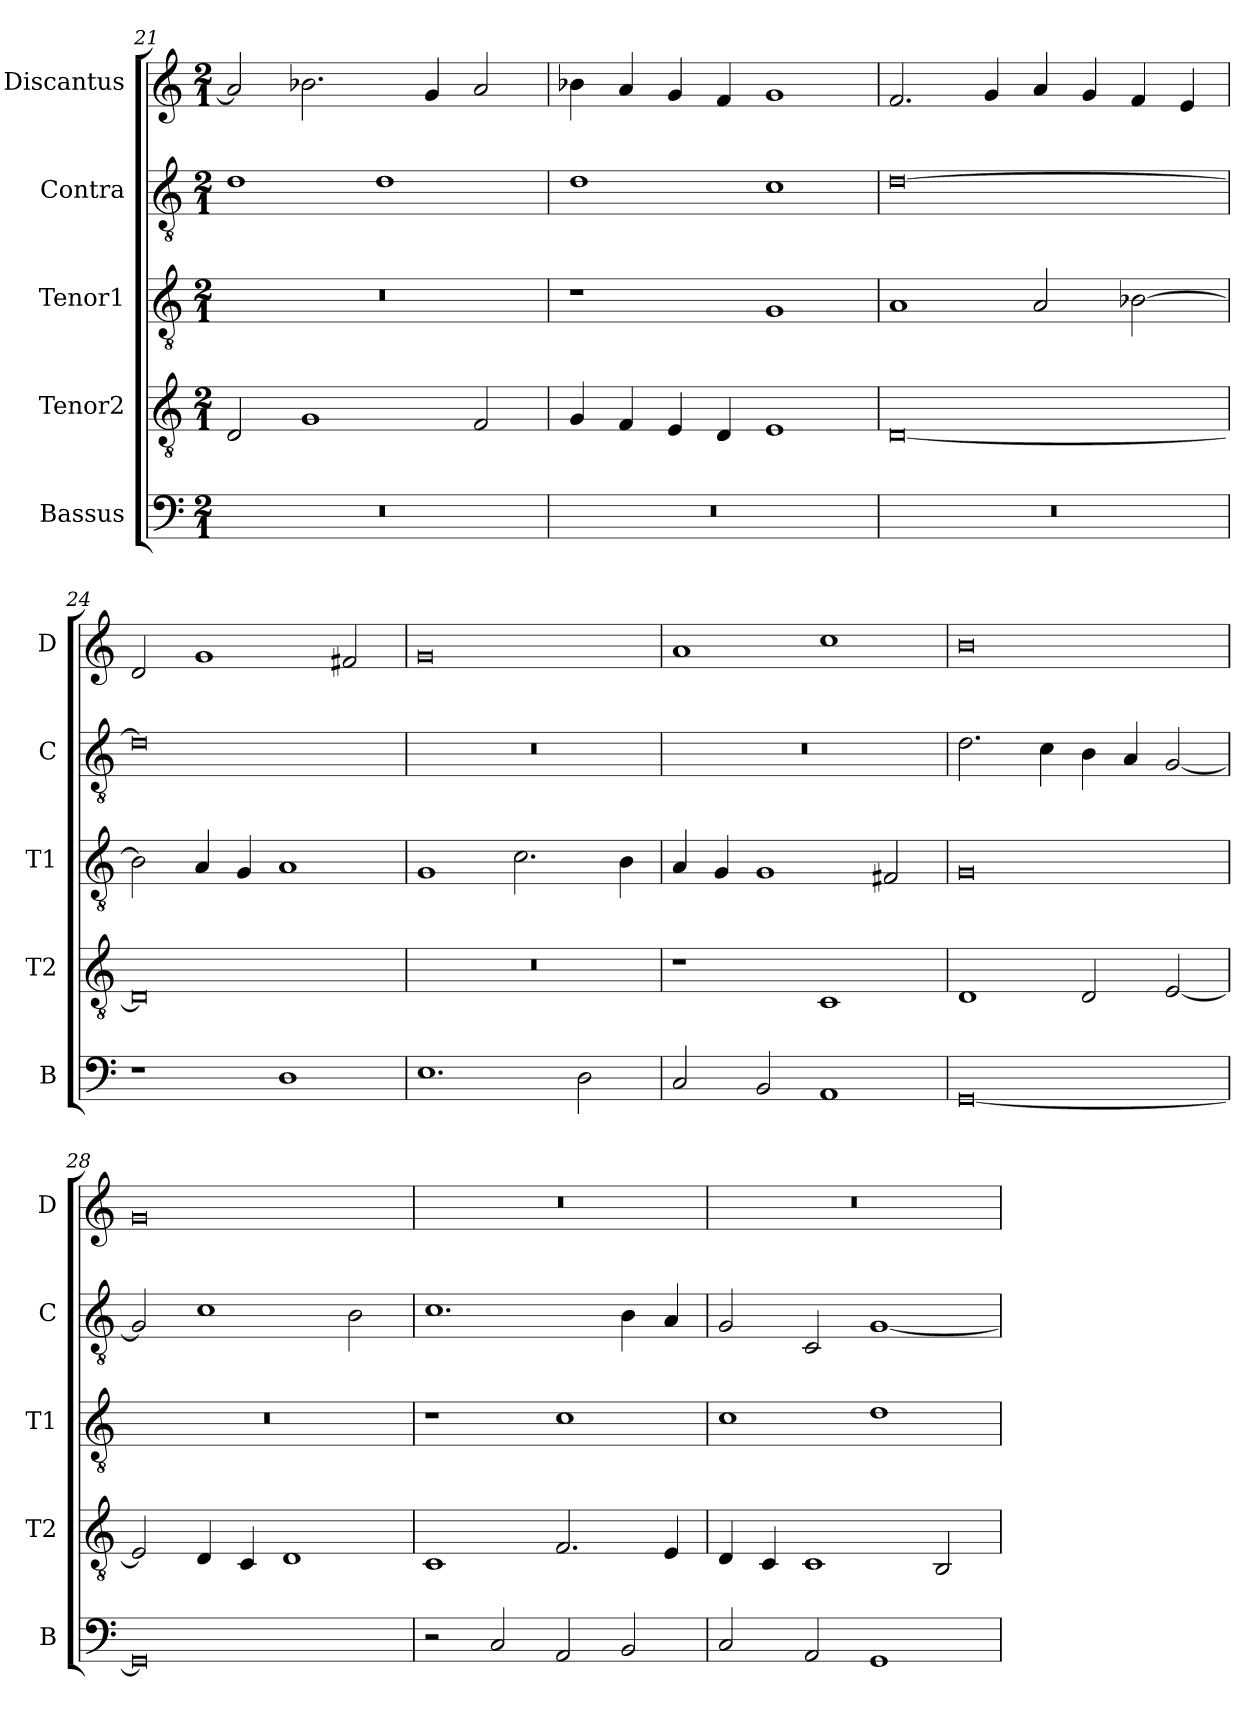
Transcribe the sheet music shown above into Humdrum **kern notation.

**kern	**kern	**kern	**kern	**kern
*part5	*part4	*part3	*part2	*part1
*staff5	*staff4	*staff3	*staff2	*staff1
*I"Bassus	*I"Tenor2	*I"Tenor1	*I"Contra	*I"Discantus
*I'B	*I'T2	*I'T1	*I'C	*I'D
*clefF4	*clefGv2	*clefGv2	*clefGv2	*clefG2
*k[]	*k[]	*k[]	*k[]	*k[]
*M2/1	*M2/1	*M2/1	*M2/1	*M2/1
=21	=21	=21	=21	=21
0r	2D/	0r	1d	2a/]
.	1G	.	.	2.b-X\
.	.	.	1d	.
.	.	.	.	4g/
.	2F/	.	.	2a/
=22	=22	=22	=22	=22
0r	4G/	1r	1d	4b-X\
.	4F/	.	.	4a/
.	4E/	.	.	4g/
.	4D/	.	.	4f/
.	1E	1G	1c	1g
=23	=23	=23	=23	=23
0r	[0D	1A	[0d	2.f/
.	.	.	.	4g/
.	.	2A/	.	4a/
.	.	.	.	4g/
.	.	[2B-X\	.	4f/
.	.	.	.	4e/
=24	=24	=24	=24	=24
1r	0D]	2B-\]	0d]	2d/
.	.	4A/	.	1g
.	.	4G/	.	.
1D	.	1A	.	.
.	.	.	.	2f#X/
=25	=25	=25	=25	=25
1.E	0r	1G	0r	0g
.	.	2.c\	.	.
2D\	.	.	.	.
.	.	4B\	.	.
=26	=26	=26	=26	=26
2C/	1r	4A/	0r	1a
.	.	4G/	.	.
2BB/	.	1G	.	.
1AA	1C	.	.	1cc
.	.	2F#X/	.	.
=27	=27	=27	=27	=27
[0GG	1D	0G	2.d\	0b
.	.	.	4c\	.
.	2D/	.	4B\	.
.	.	.	4A/	.
.	[2E/	.	[2G/	.
=28	=28	=28	=28	=28
0GG]	2E/]	0r	2G/]	0g
.	4D/	.	1c	.
.	4C/	.	.	.
.	1D	.	.	.
.	.	.	2B\	.
=29	=29	=29	=29	=29
2r	1C	1r	1.c	0r
2C/	.	.	.	.
2AA/	2.F/	1c	.	.
2BB/	.	.	4B\	.
.	4E/	.	4A/	.
=30	=30	=30	=30	=30
2C/	4D/	1c	2G/	0r
.	4C/	.	.	.
2AA/	1C	.	2C/	.
1GG	.	1d	[1G	.
.	2BB/	.	.	.
=	=	=	=	=
*-	*-	*-	*-	*-
